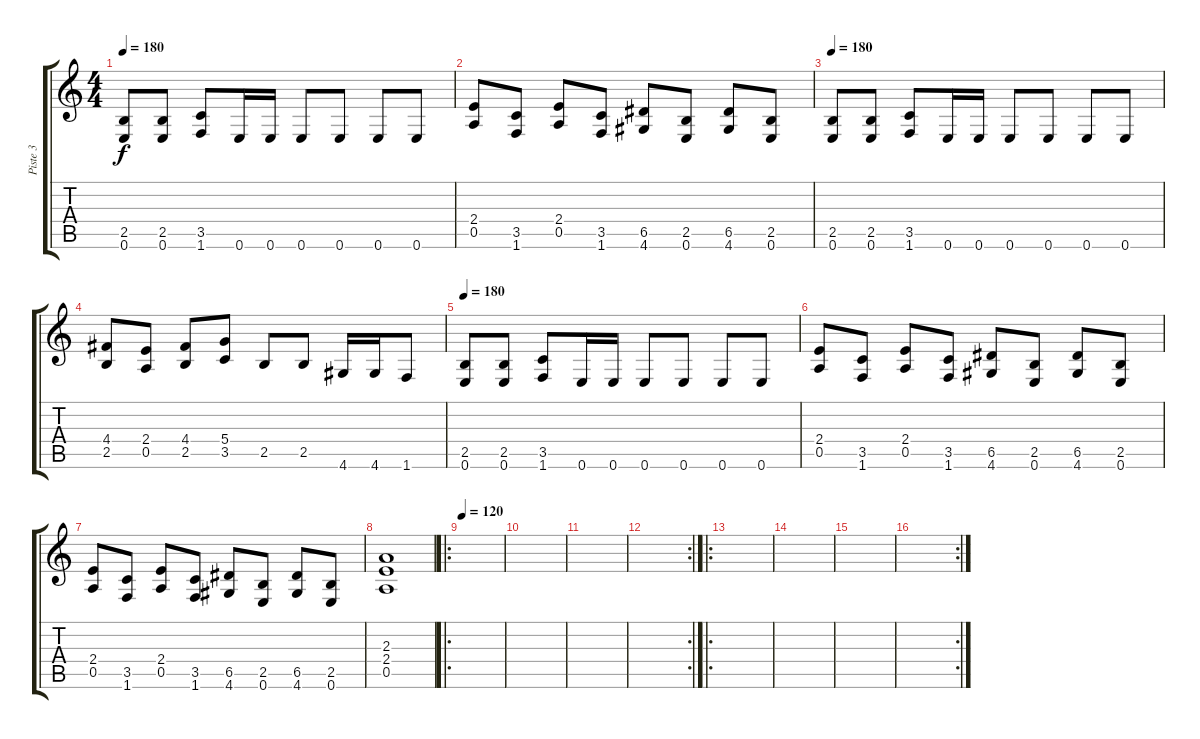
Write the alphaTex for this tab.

\track ("Piste 3" "Piste 3") {instrument distortionguitar}
\staff {score tabs}
\tuning (E4 B3 G3 D3 A2 E2) {hide}
\ts (4 4)
\tempo 180
\clef g2
\ks c
(2.5 0.6).8{dy f} (2.5 0.6).8 (3.5 1.6).8 0.6.16 0.6.16 0.6.8 0.6.8 0.6.8 0.6.8 |
(2.4 0.5).8 (3.5 1.6).8 (2.4 0.5).8 (3.5 1.6).8 (6.5 4.6).8 (2.5 0.6).8 (6.5 4.6).8 (2.5 0.6).8 |
\tempo 180
(2.5 0.6).8 (2.5 0.6).8 (3.5 1.6).8 0.6.16 0.6.16 0.6.8 0.6.8 0.6.8 0.6.8 |
(4.4 2.5).8 (2.4 0.5).8 (4.4 2.5).8 (5.4 3.5).8 2.5.8 2.5.8 4.6.16 4.6.16 1.6.8 |
\tempo 180
(2.5 0.6).8 (2.5 0.6).8 (3.5 1.6).8 0.6.16 0.6.16 0.6.8 0.6.8 0.6.8 0.6.8 |
(2.4 0.5).8 (3.5 1.6).8 (2.4 0.5).8 (3.5 1.6).8 (6.5 4.6).8 (2.5 0.6).8 (6.5 4.6).8 (2.5 0.6).8 |
(2.4 0.5).8 (3.5 1.6).8 (2.4 0.5).8 (3.5 1.6).8 (6.5 4.6).8 (2.5 0.6).8 (6.5 4.6).8 (2.5 0.6).8 |
(2.3 2.4 0.5).1 |
\ro
\tempo 120
|
|
|
\rc 2
|
\ro
|
|
|
\rc 2
